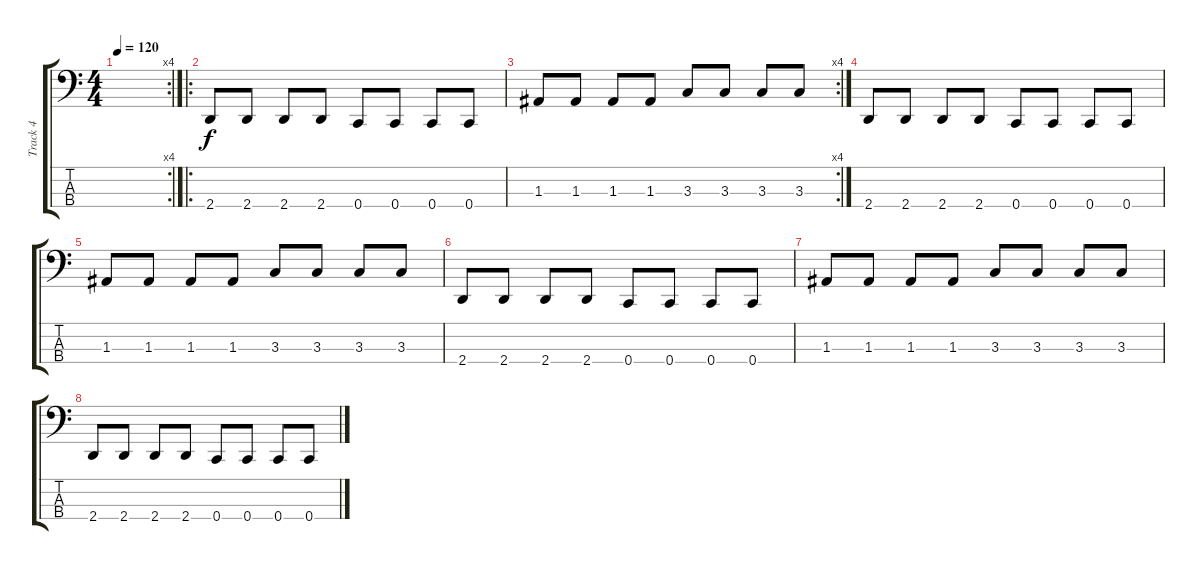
\track ("Track 4" "Track 4") {instrument electricbassfinger}
\staff {score tabs}
\tuning (G2 D2 A1 C1) {hide}
\rc 4
\ts (4 4)
\tempo 120
\clef f4
\ks c
|
\ro
2.4.8 2.4.8 2.4.8 2.4.8 0.4.8 0.4.8 0.4.8 0.4.8 |
\rc 4
1.3.8 1.3.8 1.3.8 1.3.8 3.3.8 3.3.8 3.3.8 3.3.8 |
2.4.8 2.4.8 2.4.8 2.4.8 0.4.8 0.4.8 0.4.8 0.4.8 |
1.3.8 1.3.8 1.3.8 1.3.8 3.3.8 3.3.8 3.3.8 3.3.8 |
2.4.8 2.4.8 2.4.8 2.4.8 0.4.8 0.4.8 0.4.8 0.4.8 |
1.3.8 1.3.8 1.3.8 1.3.8 3.3.8 3.3.8 3.3.8 3.3.8 |
2.4.8 2.4.8 2.4.8 2.4.8 0.4.8 0.4.8 0.4.8 0.4.8
